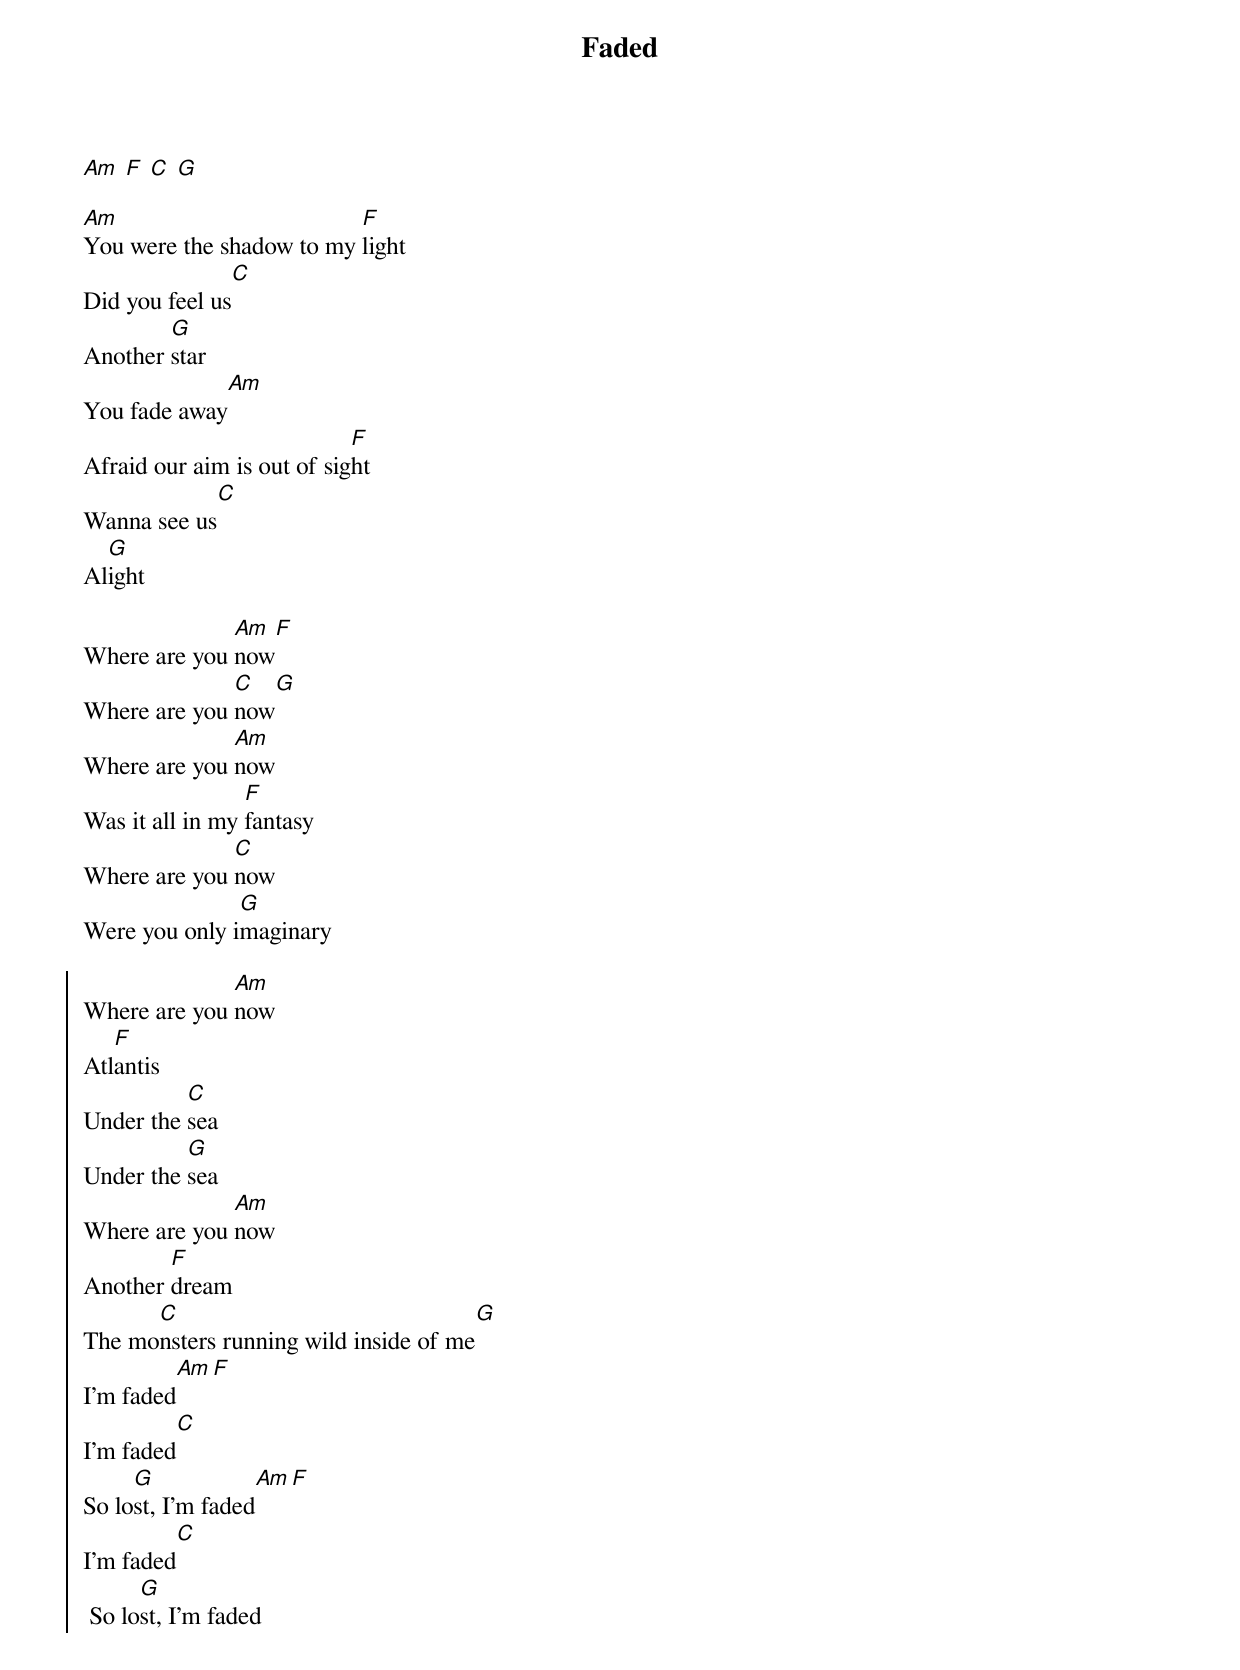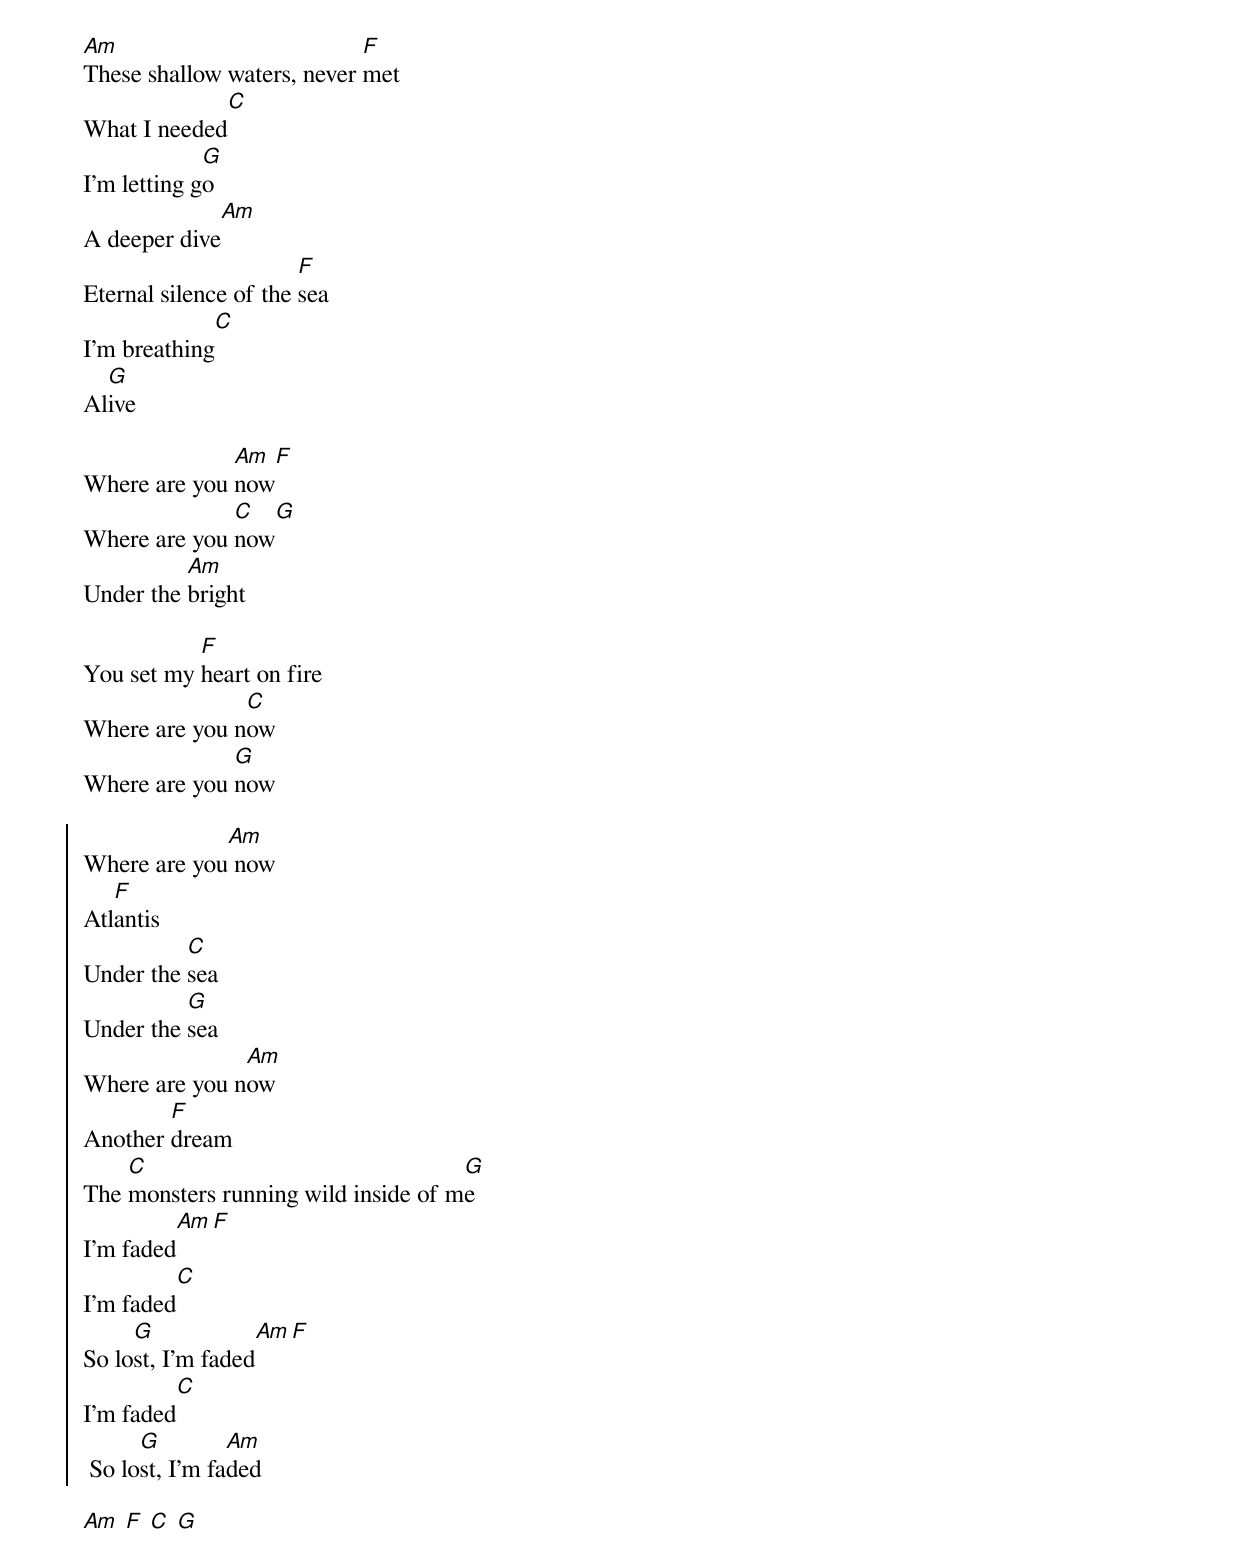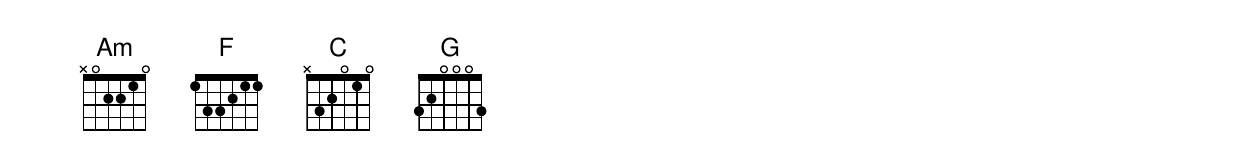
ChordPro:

{title: Faded}
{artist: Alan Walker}

{start_of_verse}
[Am] [F] [C] [G]
{end_of_verse}

{start_of_verse}
[Am]You were the shadow to my [F]light
Did you feel us[C]
Another [G]star
You fade away[Am]
Afraid our aim is out of sig[F]ht
Wanna see us[C]
Al[G]ight
{end_of_verse}

Where are you [Am]now[F]
Where are you [C]now[G]
Where are you [Am]now
Was it all in my [F]fantasy
Where are you [C]now
Were you only i[G]maginary

{start_of_chorus}
Where are you [Am]now
Atl[F]antis
Under the [C]sea
Under the [G]sea
Where are you [Am]now
Another [F]dream
The mo[C]nsters running wild inside of me[G]
I'm faded[Am][F]
I'm faded[C]
So lo[G]st, I'm faded[Am][F]
I'm faded[C]
 So lo[G]st, I'm faded
{end_of_chorus}

{start_of_verse}
[Am]These shallow waters, never [F]met
What I needed[C]
I'm letting g[G]o
A deeper dive[Am]
Eternal silence of the [F]sea
I'm breathing[C]
Al[G]ive
{end_of_verse}

Where are you [Am]now[F]
Where are you [C]now[G]
Under the [Am]bright

You set my [F]heart on fire
Where are you n[C]ow
Where are you [G]now

{start_of_chorus}
Where are you[Am] now
Atl[F]antis
Under the [C]sea
Under the [G]sea
Where are you n[Am]ow
Another [F]dream
The [C]monsters running wild inside of m[G]e
I'm faded[Am][F]
I'm faded[C]
So lo[G]st, I'm faded[Am][F]
I'm faded[C]
 So lo[G]st, I'm fa[Am]ded
{end_of_chorus}

{start_of_verse}
[Am] [F] [C] [G]
{end_of_verse}
